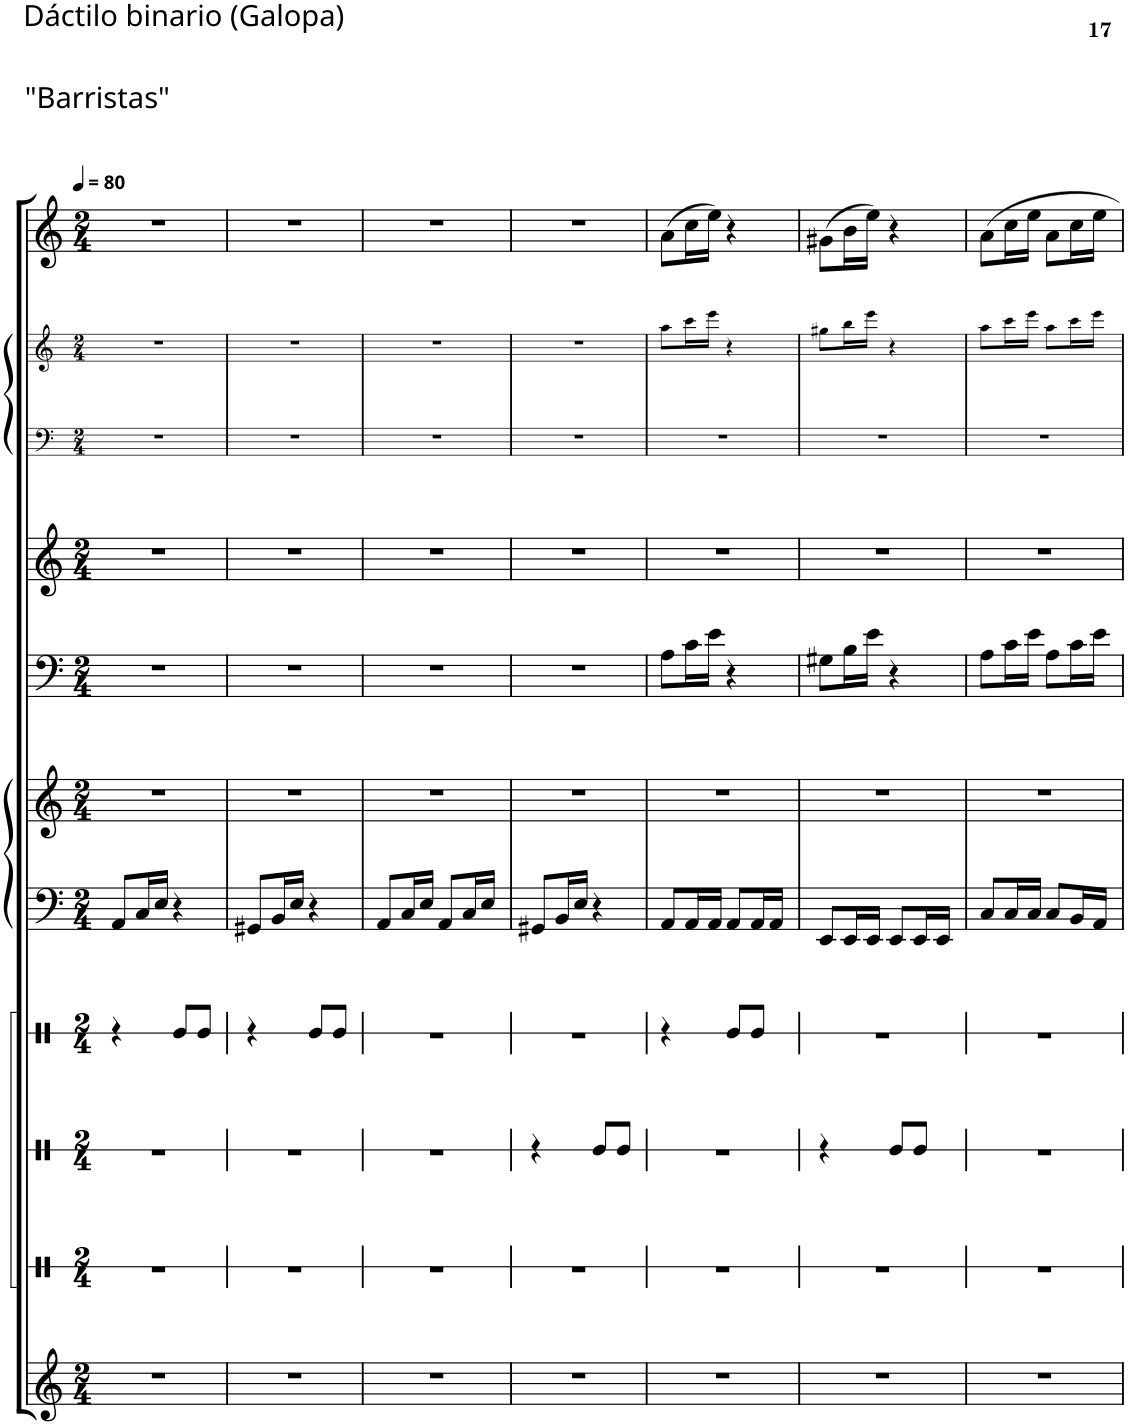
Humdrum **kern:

**kern	**kern	**kern	**kern	**kern	**kern	**kern	**kern	**kern	**kern	**kern
*part9	*part8	*part7	*part6	*part5	*part5	*part4	*part3	*part2	*part2	*part1
*staff11	*staff10	*staff9	*staff8	*staff7	*staff6	*staff5	*staff4	*staff3	*staff2	*staff1
*I"Marimba (pentagrama único)	*I"Patada	*I"Palmada	*I"Chasquido de dedos	*I"Piano	*	*I"Hombres	*I"Mujeres	*I"Piano	*	*I"Vibráfono
*I'Mar	*	*	*	*I'Pno	*	*	*	*I'Pno	*	*
*	*stria1	*stria1	*stria1	*	*	*	*	*stria5	*stria5	*
*clefG2	*clefX	*clefX	*clefX	*clefF4	*clefG2	*clefF4	*clefG2	*clefF4	*clefG2	*clefG2
*k[]	*k[]	*k[]	*k[]	*k[]	*k[]	*k[]	*k[]	*k[]	*k[]	*k[]
*M2/4	*M2/4	*M2/4	*M2/4	*M2/4	*M2/4	*M2/4	*M2/4	*M2/4	*M2/4	*M2/4
*MM80	*MM80	*MM80	*MM80	*MM80	*MM80	*MM80	*MM80	*MM80	*MM80	*MM80
=1	=1	=1	=1	=1	=1	=1	=1	=1	=1	=1
2r	2r	2r	4r	8AA/L	2r	2r	2r	2r	2r	2r
.	.	.	.	16C/L	.	.	.	.	.	.
.	.	.	.	16E/JJ	.	.	.	.	.	.
.	.	.	8Re/L	4r	.	.	.	.	.	.
.	.	.	8Re/J	.	.	.	.	.	.	.
=2	=2	=2	=2	=2	=2	=2	=2	=2	=2	=2
2r	2r	2r	4r	8GG#X/L	2r	2r	2r	2r	2r	2r
.	.	.	.	16BB/L	.	.	.	.	.	.
.	.	.	.	16E/JJ	.	.	.	.	.	.
.	.	.	8Re/L	4r	.	.	.	.	.	.
.	.	.	8Re/J	.	.	.	.	.	.	.
=3	=3	=3	=3	=3	=3	=3	=3	=3	=3	=3
2r	2r	2r	2r	8AA/L	2r	2r	2r	2r	2r	2r
.	.	.	.	16C/L	.	.	.	.	.	.
.	.	.	.	16E/JJ	.	.	.	.	.	.
.	.	.	.	8AA/L	.	.	.	.	.	.
.	.	.	.	16C/L	.	.	.	.	.	.
.	.	.	.	16E/JJ	.	.	.	.	.	.
=4	=4	=4	=4	=4	=4	=4	=4	=4	=4	=4
2r	2r	4r	2r	8GG#X/L	2r	2r	2r	2r	2r	2r
.	.	.	.	16BB/L	.	.	.	.	.	.
.	.	.	.	16E/JJ	.	.	.	.	.	.
.	.	8Re/L	.	4r	.	.	.	.	.	.
.	.	8Re/J	.	.	.	.	.	.	.	.
=5	=5	=5	=5	=5	=5	=5	=5	=5	=5	=5
2r	2r	2r	4r	8AA/L	2r	8A\L	2r	2r	8aa\L	(8a\L
.	.	.	.	16AA/L	.	16c\L	.	.	16ccc\L	16cc\L
.	.	.	.	16AA/JJ	.	16e\JJ	.	.	16eee\JJ	16ee\JJ)
.	.	.	8Re/L	8AA/L	.	4r	.	.	4r	4r
.	.	.	8Re/J	16AA/L	.	.	.	.	.	.
.	.	.	.	16AA/JJ	.	.	.	.	.	.
=6	=6	=6	=6	=6	=6	=6	=6	=6	=6	=6
2r	2r	4r	2r	8EE/L	2r	8G#X\L	2r	2r	8gg#X\L	(8g#X\L
.	.	.	.	16EE/L	.	16B\L	.	.	16bb\L	16b\L
.	.	.	.	16EE/JJ	.	16e\JJ	.	.	16eee\JJ	16ee\JJ)
.	.	8Re/L	.	8EE/L	.	4r	.	.	4r	4r
.	.	8Re/J	.	16EE/L	.	.	.	.	.	.
.	.	.	.	16EE/JJ	.	.	.	.	.	.
=7	=7	=7	=7	=7	=7	=7	=7	=7	=7	=7
2r	2r	2r	2r	8C/L	2r	8A\L	2r	2r	8aa\L	8a\L
.	.	.	.	16C/L	.	16c\L	.	.	16ccc\L	16cc\L
.	.	.	.	16C/JJ	.	16e\JJ	.	.	16eee\JJ	16ee\JJ
.	.	.	.	8C/L	.	8A\L	.	.	8aa\L	8a\L
.	.	.	.	16BB/L	.	16c\L	.	.	16ccc\L	16cc\L
.	.	.	.	16AA/JJ	.	16e\JJ	.	.	16eee\JJ	16ee\JJ
=	=	=	=	=	=	=	=	=	=	=
*-	*-	*-	*-	*-	*-	*-	*-	*-	*-	*-
